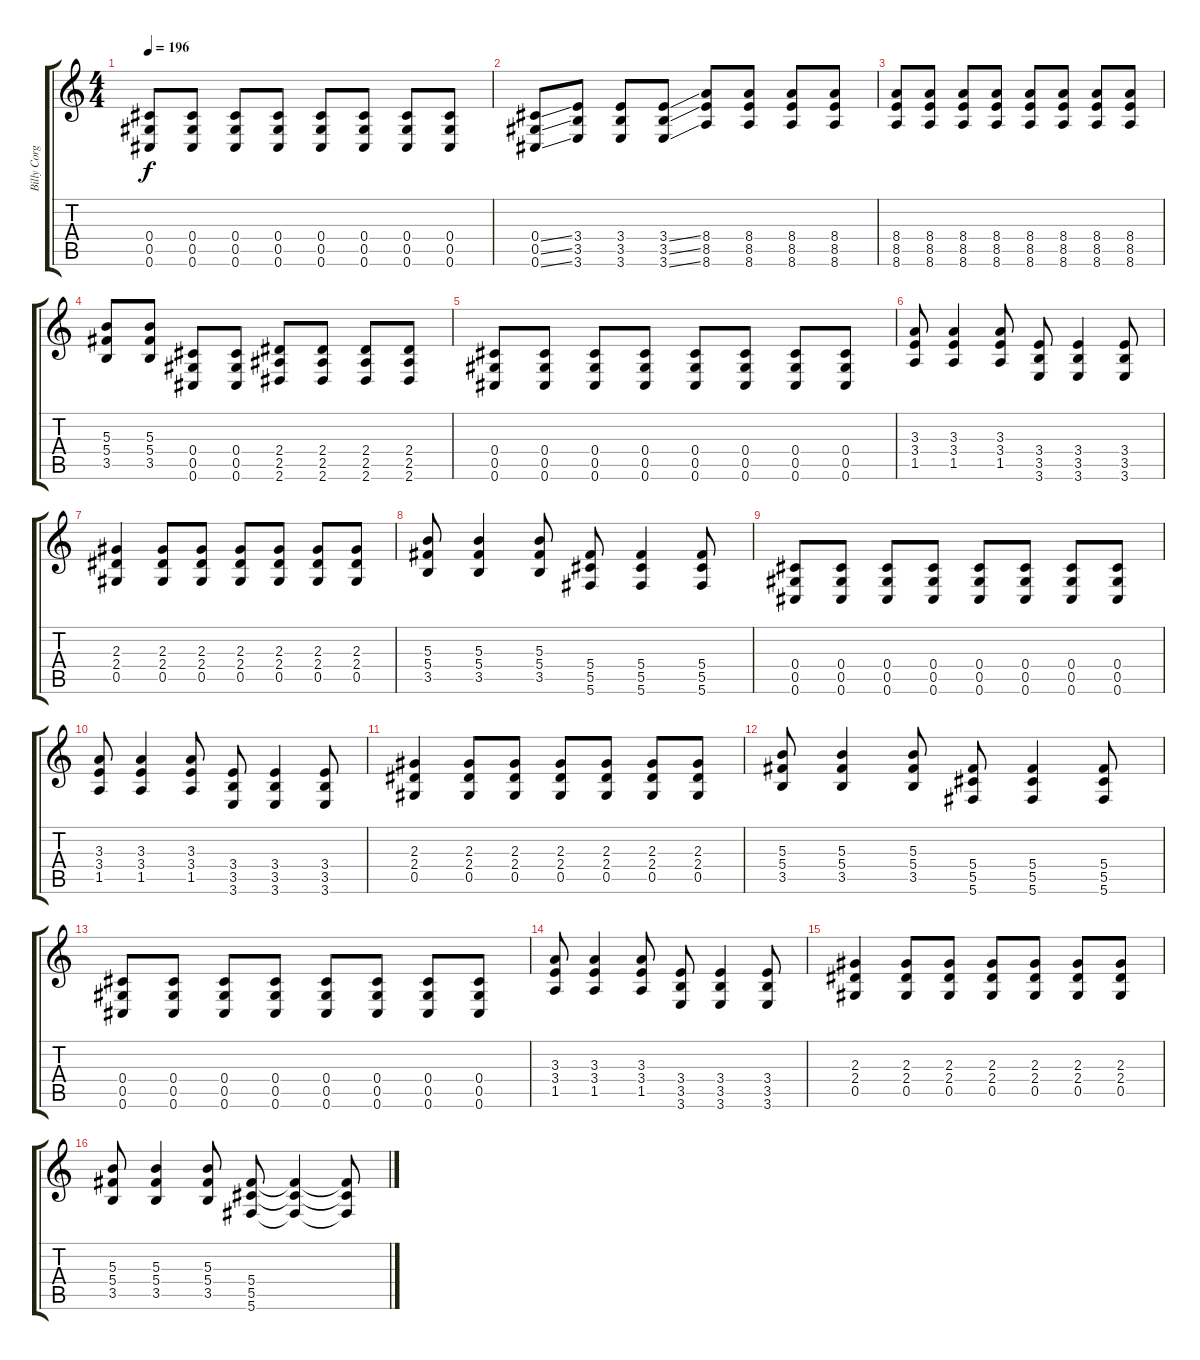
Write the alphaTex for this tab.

\track ("Billy Corgan" "Billy Corg") {instrument distortionguitar}
\staff {score tabs}
\tuning (Eb4 Bb3 Gb3 Db3 Ab2 Db2) {hide}
\ts (4 4)
\tempo 196
\clef g2
\ks c
(0.4 0.5 0.6).8{dy f} (0.4 0.5 0.6).8 (0.4 0.5 0.6).8 (0.4 0.5 0.6).8 (0.4 0.5 0.6).8 (0.4 0.5 0.6).8 (0.4 0.5 0.6).8 (0.4 0.5 0.6).8 |
(0.4{ss} 0.5{ss} 0.6{ss}).8 (3.4 3.5 3.6).8 (3.4 3.5 3.6).8 (3.4{ss} 3.5{ss} 3.6{ss}).8 (8.4 8.5 8.6).8 (8.4 8.5 8.6).8 (8.4 8.5 8.6).8 (8.4 8.5 8.6).8 |
(8.4 8.5 8.6).8 (8.4 8.5 8.6).8 (8.4 8.5 8.6).8 (8.4 8.5 8.6).8 (8.4 8.5 8.6).8 (8.4 8.5 8.6).8 (8.4 8.5 8.6).8 (8.4 8.5 8.6).8 |
(5.3 5.4 3.5).8 (5.3 5.4 3.5).8 (0.4 0.5 0.6).8 (0.4 0.5 0.6).8 (2.4 2.5 2.6).8 (2.4 2.5 2.6).8 (2.4 2.5 2.6).8 (2.4 2.5 2.6).8 |
(0.4 0.5 0.6).8 (0.4 0.5 0.6).8 (0.4 0.5 0.6).8 (0.4 0.5 0.6).8 (0.4 0.5 0.6).8 (0.4 0.5 0.6).8 (0.4 0.5 0.6).8 (0.4 0.5 0.6).8 |
(3.3 3.4 1.5).8 (3.3 3.4 1.5).4 (3.3 3.4 1.5).8 (3.4 3.5 3.6).8 (3.4 3.5 3.6).4 (3.4 3.5 3.6).8 |
(2.3 2.4 0.5).4 (2.3 2.4 0.5).8 (2.3 2.4 0.5).8 (2.3 2.4 0.5).8 (2.3 2.4 0.5).8 (2.3 2.4 0.5).8 (2.3 2.4 0.5).8 |
(5.3 5.4 3.5).8 (5.3 5.4 3.5).4 (5.3 5.4 3.5).8 (5.4 5.5 5.6).8 (5.4 5.5 5.6).4 (5.4 5.5 5.6).8 |
(0.4 0.5 0.6).8 (0.4 0.5 0.6).8 (0.4 0.5 0.6).8 (0.4 0.5 0.6).8 (0.4 0.5 0.6).8 (0.4 0.5 0.6).8 (0.4 0.5 0.6).8 (0.4 0.5 0.6).8 |
(3.3 3.4 1.5).8 (3.3 3.4 1.5).4 (3.3 3.4 1.5).8 (3.4 3.5 3.6).8 (3.4 3.5 3.6).4 (3.4 3.5 3.6).8 |
(2.3 2.4 0.5).4 (2.3 2.4 0.5).8 (2.3 2.4 0.5).8 (2.3 2.4 0.5).8 (2.3 2.4 0.5).8 (2.3 2.4 0.5).8 (2.3 2.4 0.5).8 |
(5.3 5.4 3.5).8 (5.3 5.4 3.5).4 (5.3 5.4 3.5).8 (5.4 5.5 5.6).8 (5.4 5.5 5.6).4 (5.4 5.5 5.6).8 |
(0.4 0.5 0.6).8 (0.4 0.5 0.6).8 (0.4 0.5 0.6).8 (0.4 0.5 0.6).8 (0.4 0.5 0.6).8 (0.4 0.5 0.6).8 (0.4 0.5 0.6).8 (0.4 0.5 0.6).8 |
(3.3 3.4 1.5).8 (3.3 3.4 1.5).4 (3.3 3.4 1.5).8 (3.4 3.5 3.6).8 (3.4 3.5 3.6).4 (3.4 3.5 3.6).8 |
(2.3 2.4 0.5).4 (2.3 2.4 0.5).8 (2.3 2.4 0.5).8 (2.3 2.4 0.5).8 (2.3 2.4 0.5).8 (2.3 2.4 0.5).8 (2.3 2.4 0.5).8 |
(5.3 5.4 3.5).8 (5.3 5.4 3.5).4 (5.3 5.4 3.5).8 (5.4 5.5 5.6).8 (5.4{t} 5.5{t} 5.6{t}).4 (5.4{t} 5.5{t} 5.6{t}).8
